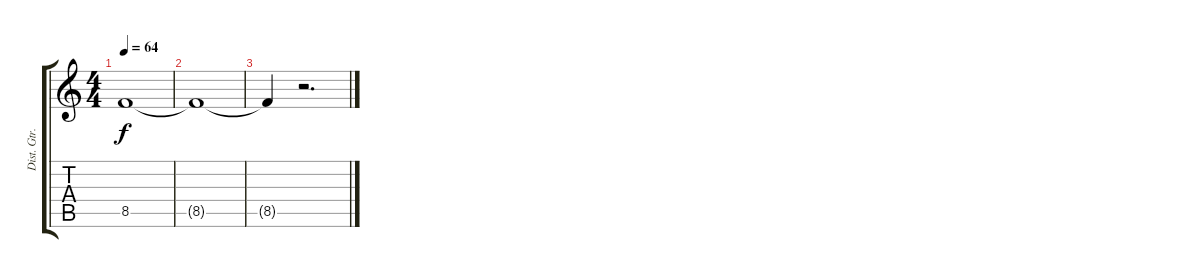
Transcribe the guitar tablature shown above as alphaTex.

\track ("Dist. Gtr." "Dist. Gtr.") {instrument distortionguitar}
\staff {score tabs}
\tuning (E4 B3 G3 D3 A2 E2) {hide}
\ts (4 4)
\tempo 64
\clef g2
\ks c
8.5.1{dy f} |
8.5{t}.1 |
8.5{t}.4 r.2{d}
